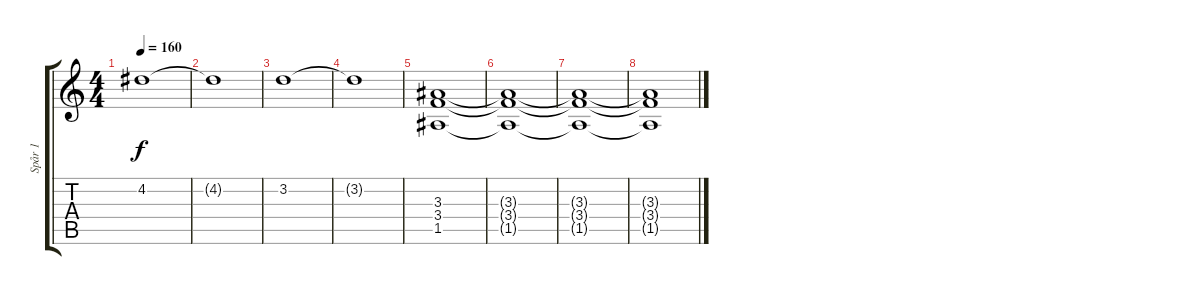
\track ("Spår 1" "Spår 1") {instrument distortionguitar}
\staff {score tabs}
\tuning (E4 B3 G3 D3 A2 D2) {hide}
\ts (4 4)
\tempo 160
\clef g2
\ks c
4.2.1{dy f} |
4.2{t}.1 |
3.2.1 |
3.2{t}.1 |
(3.3 3.4 1.5).1{volume 0} |
(3.3{t} 3.4{t} 1.5{t}).1 |
(3.3{t} 3.4{t} 1.5{t}).1 |
(3.3{t} 3.4{t} 1.5{t}).1
